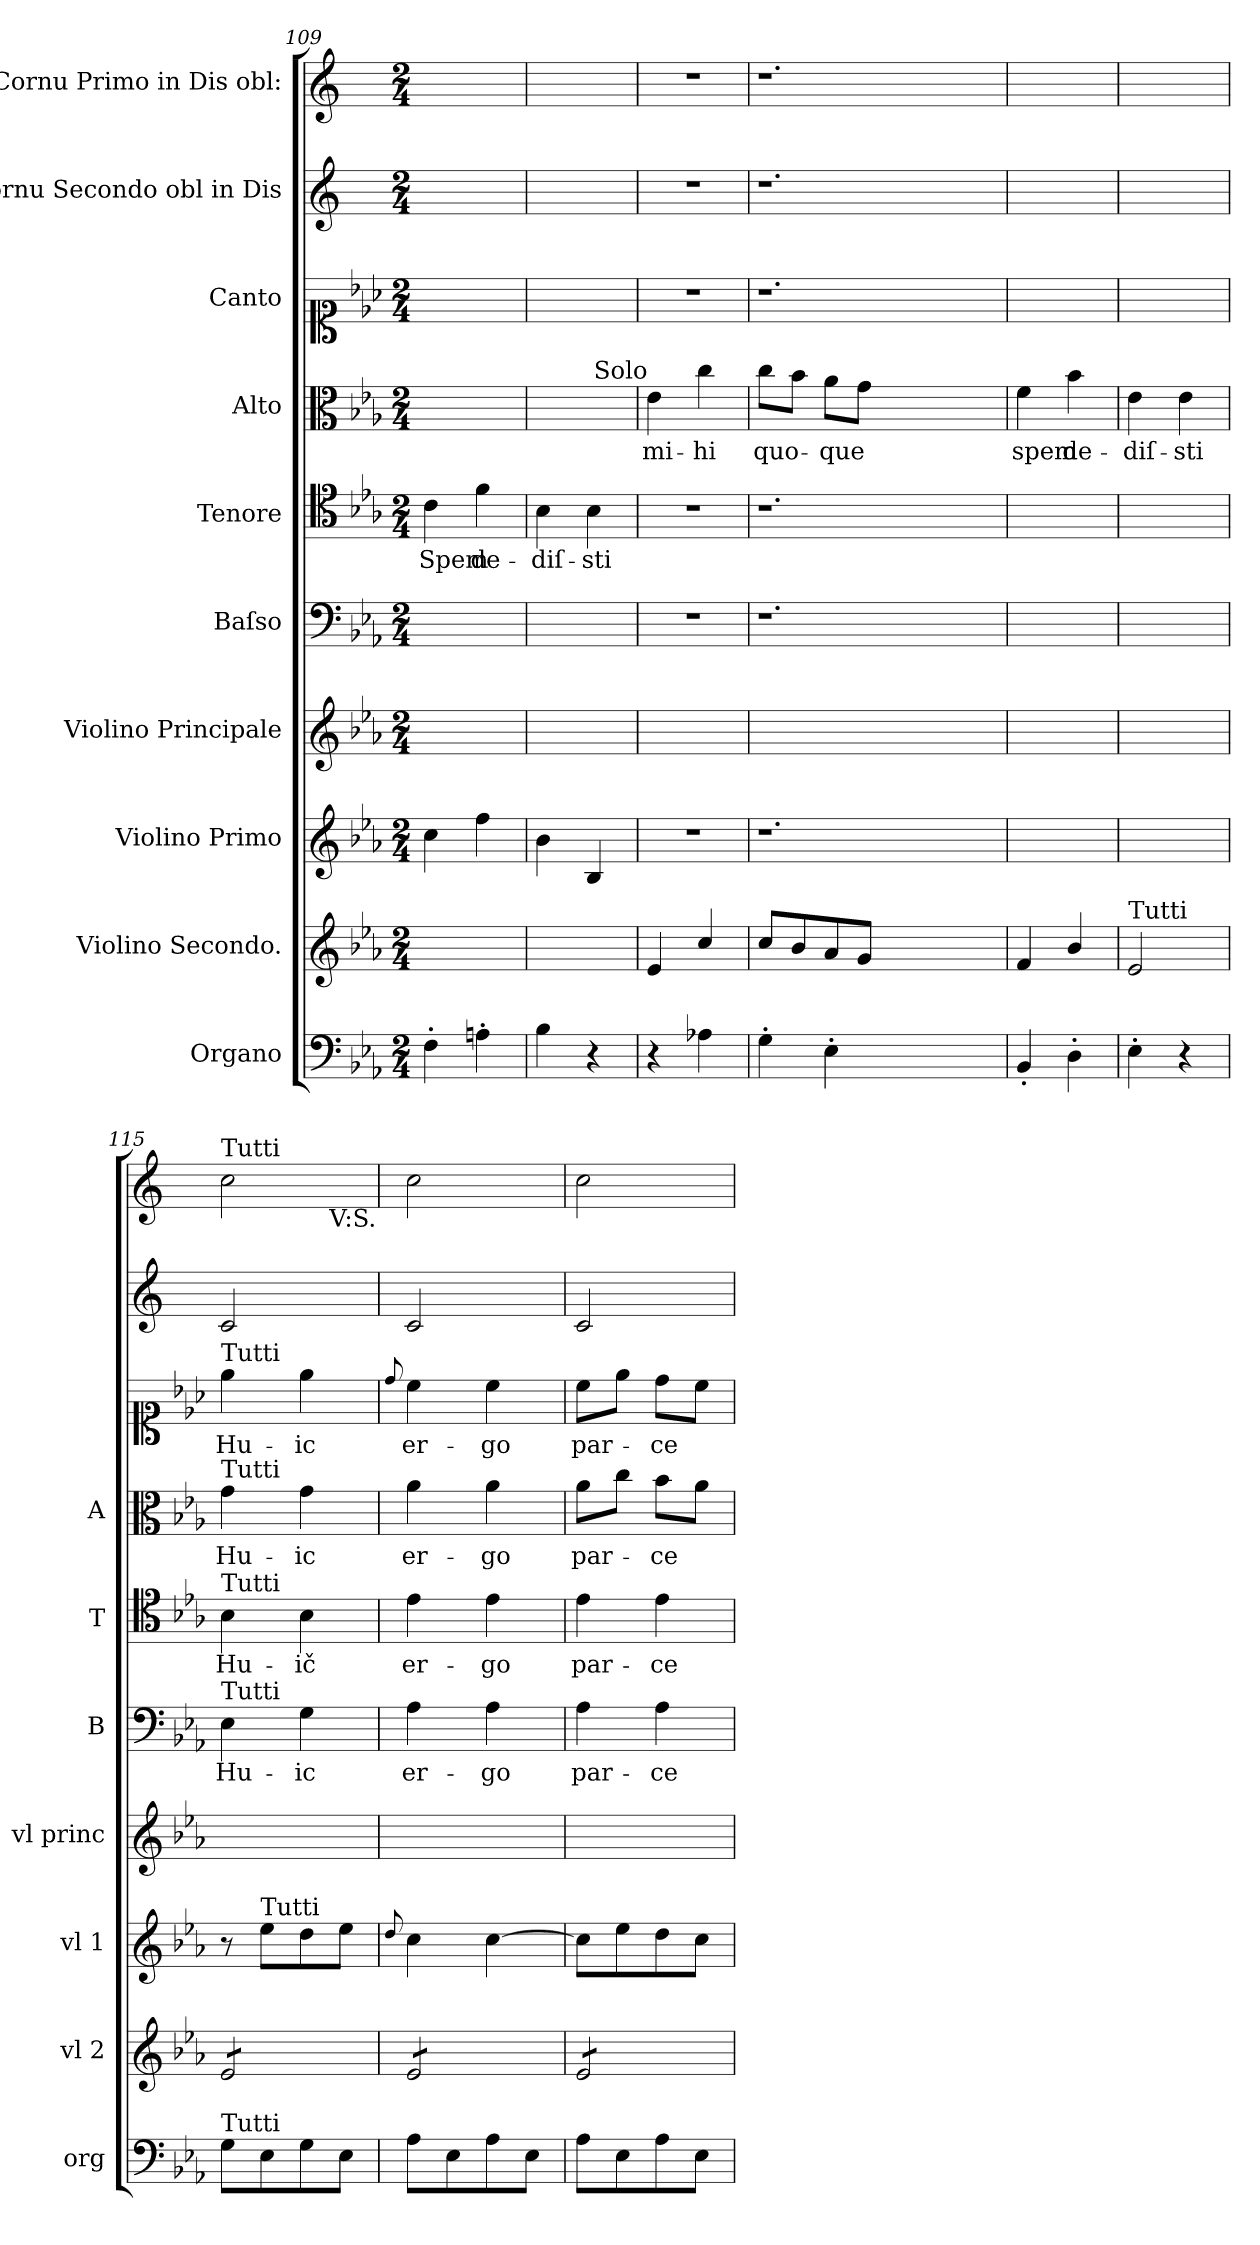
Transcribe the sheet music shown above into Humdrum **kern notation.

**kern	**dynam	**kern	**dynam	**kern	**dynam	**kern	**kern	**text	**kern	**text	**kern	**text	**kern	**text	**kern	**kern	**dynam
*part10	*part10	*part9	*part9	*part8	*part8	*part7	*part6	*part6	*part5	*part5	*part4	*part4	*part3	*part3	*part2	*part1	*part1
*staff10	*staff10	*staff9	*staff9	*staff8	*staff8	*staff7	*staff6	*staff6	*staff5	*staff5	*staff4	*staff4	*staff3	*staff3	*staff2	*staff1	*staff1
*I"Organo	*	*I"Violino Secondo.	*	*I"Violino Primo	*	*I"Violino Principale	*I"Baſso	*	*I"Tenore	*	*I"Alto	*	*I"Canto	*	*I"Cornu Secondo obl in Dis	*I"Cornu Primo in Dis obl:	*
*I'org	*	*I'vl 2	*	*I'vl 1	*	*I'vl princ	*I'B	*	*I'T	*	*I'A	*	*	*	*	*	*
*clefF4	*	*clefG2	*	*clefG2	*	*clefG2	*clefF4	*	*clefC4	*	*clefC3	*	*clefC1	*	*clefG2	*clefG2	*
*	*	*	*	*	*	*	*	*	*	*	*	*	*	*	*ITrd5c9	*ITrd5c9	*
*k[b-e-a-]	*	*k[b-e-a-]	*	*k[b-e-a-]	*	*k[b-e-a-]	*k[b-e-a-]	*	*k[b-e-a-]	*	*k[b-e-a-]	*	*k[b-e-a-]	*	*k[b-e-a-]	*k[b-e-a-]	*
*E-:	*	*E-:	*	*E-:	*	*E-:	*E-:	*	*E-:	*	*E-:	*	*E-:	*	*E-:	*E-:	*
*M2/4	*	*M2/4	*	*M2/4	*	*M2/4	*M2/4	*	*M2/4	*	*M2/4	*	*M2/4	*	*M2/4	*M2/4	*
=109	=109	=109	=109	=109	=109	=109	=109	=109	=109	=109	=109	=109	=109	=109	=109	=109	=109
4F'\	.	2ryy	.	4cc\	.	2ryy	2ryy	.	4c\	Spem	2ryy	.	2ryy	.	2ryy	2ryy	.
4An'\	.	.	.	4ff\	.	.	.	.	4f\	de-	.	.	.	.	.	.	.
=110	=110	=110	=110	=110	=110	=110	=110	=110	=110	=110	=110	=110	=110	=110	=110	=110	=110
4B-\	.	2ryy	.	4b-\	.	2ryy	2ryy	.	4B-\	-diſ-	2ryy	.	2ryy	.	2ryy	2ryy	.
4r	.	.	.	4B-/	.	.	.	.	4B-\	-sti	.	.	.	.	.	.	.
=111	=111	=111	=111	=111	=111	=111	=111	=111	=111	=111	=111	=111	=111	=111	=111	=111	=111
!	!	!	!	!	!	!	!	!	!	!	!LO:TX:a:rj:t=Solo	!	!	!	!	!	!
4r	.	4e-/	.	2r	.	2ryy	2r	.	2r	.	4e-\	mi-	2r	.	2r	2r	.
4A-X\	.	4cc/	.	.	.	.	.	.	.	.	4cc\	-hi	.	.	.	.	.
=112	=112	=112	=112	=112	=112	=112	=112	=112	=112	=112	=112	=112	=112	=112	=112	=112	=112
4G'\	.	8cc/L	.	1.r	.	2ryy	1.r	.	1.r	.	8cc\L	quo-	1.r	.	1.r	1.r	.
.	.	8b-/	.	.	.	.	.	.	.	.	8b-\J	.	.	.	.	.	.
4E-'\	.	8a-/	.	.	.	.	.	.	.	.	8a-\L	-que	.	.	.	.	.
.	.	8g/J	.	.	.	.	.	.	.	.	8g\J	.	.	.	.	.	.
1ryy	.	1ryy	.	.	.	1ryy	.	.	.	.	1ryy	.	.	.	.	.	.
=113	=113	=113	=113	=113	=113	=113	=113	=113	=113	=113	=113	=113	=113	=113	=113	=113	=113
4BB-'>/	.	4f/	.	2ryy	.	2ryy	2ryy	.	2ryy	.	4f\	spem	2ryy	.	2ryy	2ryy	.
4D'>\	.	4b-/	.	.	.	.	.	.	.	.	4b-\	de-	.	.	.	.	.
=114	=114	=114	=114	=114	=114	=114	=114	=114	=114	=114	=114	=114	=114	=114	=114	=114	=114
!	!	!LO:TX:a:t=Tutti	!	!	!	!	!	!	!	!	!	!	!	!	!	!	!
4E-'\	.	2e-/	.	2ryy	.	2ryy	2ryy	.	2ryy	.	4e-\	-diſ-	2ryy	.	2ryy	2ryy	.
4r	.	.	.	.	.	.	.	.	.	.	4e-\	-sti	.	.	.	.	.
=115	=115	=115	=115	=115	=115	=115	=115	=115	=115	=115	=115	=115	=115	=115	=115	=115	=115
!	!	!	!	!	!	!	!	!	!	!	!	!	!	!	!	!LO:TX:a:t=Tutti	!
!	!	!	!	!	!	!	!	!	!	!	!	!	!LO:TX:a:t=Tutti	!	!	!	!
!	!	!	!	!	!	!	!	!	!	!	!LO:TX:a:t=Tutti	!	!	!	!	!	!
!	!	!	!	!	!	!	!	!	!LO:TX:a:t=Tutti	!	!	!	!	!	!	!	!
!	!	!	!	!	!	!	!LO:TX:a:t=Tutti	!	!	!	!	!	!	!	!	!	!
!LO:TX:a:t=Tutti	!	!	!	!	!	!	!	!	!	!	!	!	!	!	!	!	!
!	!LO:DY:b:rj	!	!LO:DY:b:rj	!	!	!	!	!	!	!	!	!	!	!	!	!	!LO:DY:b
*	*	*tremolo	*	*	*	*	*	*	*	*	*	*	*	*	*	*	*
8G\L	for	8e-/L	for	8r	.	2ryy	4E-\	Hu-	4B-\	Hu-	4g\	Hu-	4ee-\	Hu-	2E-/	2e-\	for
!	!	!	!	!LO:TX:a:t=Tutti	!	!	!	!	!	!	!	!	!	!	!	!	!
!	!	!	!	!	!LO:DY:b	!	!	!	!	!	!	!	!	!	!	!	!
8E-\	.	8e-/	.	8ee-\L	for	.	.	.	.	.	.	.	.	.	.	.	.
8G\	.	8e-/	.	8dd\	.	.	4G\	-ic	4B-\	-ič	4g\	-ic	4ee-\	-ic	.	.	.
8E-\J	.	8e-/J	.	8ee-\J	.	.	.	.	.	.	.	.	.	.	.	.	.
!	!	!	!	!	!	!	!	!	!	!	!	!	!	!	!	!LO:TX:b:rj:t=V&colon;S.	!
=116	=116	=116	=116	=116	=116	=116	=116	=116	=116	=116	=116	=116	=116	=116	=116	=116	=116
.	.	.	.	8qqdd/	.	.	.	.	.	.	.	.	8qqdd/	.	.	.	.
8A-\L	.	8e-/L	.	4cc\	.	2ryy	4A-\	er-	4e-\	er-	4a-\	er-	4cc\	er-	2E-/	2e-\	.
8E-\	.	8e-/	.	.	.	.	.	.	.	.	.	.	.	.	.	.	.
8A-\	.	8e-/	.	[4cc\	.	.	4A-\	-go	4e-\	-go	4a-\	-go	4cc\	-go	.	.	.
8E-\J	.	8e-/J	.	.	.	.	.	.	.	.	.	.	.	.	.	.	.
=117	=117	=117	=117	=117	=117	=117	=117	=117	=117	=117	=117	=117	=117	=117	=117	=117	=117
8A-\L	.	8e-/L	.	8cc\L]	.	2ryy	4A-\	par-	4e-\	par-	8a-\L	par-	8cc\L	par-	2E-/	2e-\	.
8E-\	.	8e-/	.	8ee-\	.	.	.	.	.	.	8cc\J	.	8ee-\J	.	.	.	.
8A-\	.	8e-/	.	8dd\	.	.	4A-\	-ce	4e-\	-ce	8b-\L	-ce	8dd\L	-ce	.	.	.
8E-\J	.	8e-/J	.	8cc\J	.	.	.	.	.	.	8a-\J	.	8cc\J	.	.	.	.
*	*	*Xtremolo	*	*	*	*	*	*	*	*	*	*	*	*	*	*	*
=	=	=	=	=	=	=	=	=	=	=	=	=	=	=	=	=	=
*-	*-	*-	*-	*-	*-	*-	*-	*-	*-	*-	*-	*-	*-	*-	*-	*-	*-
